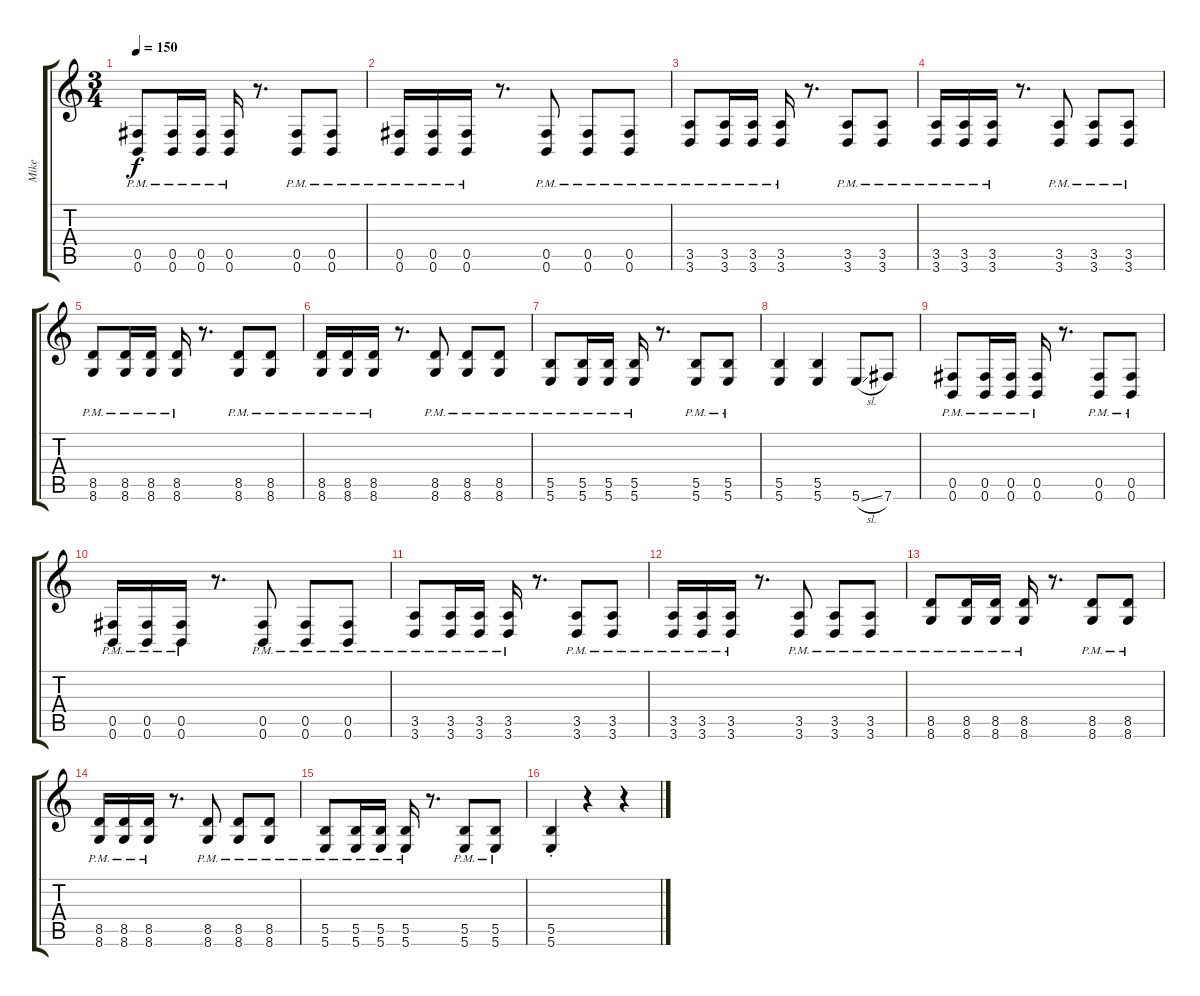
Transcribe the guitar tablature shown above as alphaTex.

\track ("Mike" "Mike") {instrument distortionguitar}
\staff {score tabs}
\tuning (Db4 Ab3 E3 B2 Gb2 B1) {hide}
\ts (3 4)
\tempo 150
\clef g2
\ks c
(0.5{pm} 0.6{pm}).8{dy f} (0.5{pm} 0.6{pm}).16 (0.5{pm} 0.6{pm}).16 (0.5{pm} 0.6{pm}).16 r.8{d} (0.5{pm} 0.6{pm}).8 (0.5{pm} 0.6{pm}).8 |
(0.5{pm} 0.6{pm}).16 (0.5{pm} 0.6{pm}).16 (0.5{pm} 0.6{pm}).16 r.8{d} (0.5{pm} 0.6{pm}).8 (0.5{pm} 0.6{pm}).8 (0.5{pm} 0.6{pm}).8 |
(3.5{pm} 3.6{pm}).8 (3.5{pm} 3.6{pm}).16 (3.5{pm} 3.6{pm}).16 (3.5{pm} 3.6{pm}).16 r.8{d} (3.5{pm} 3.6{pm}).8 (3.5{pm} 3.6{pm}).8 |
(3.5{pm} 3.6{pm}).16 (3.5{pm} 3.6{pm}).16 (3.5{pm} 3.6{pm}).16 r.8{d} (3.5{pm} 3.6{pm}).8 (3.5{pm} 3.6{pm}).8 (3.5{pm} 3.6{pm}).8 |
(8.5{pm} 8.6{pm}).8 (8.5{pm} 8.6{pm}).16 (8.5{pm} 8.6{pm}).16 (8.5{pm} 8.6{pm}).16 r.8{d} (8.5{pm} 8.6{pm}).8 (8.5{pm} 8.6{pm}).8 |
(8.5{pm} 8.6{pm}).16 (8.5{pm} 8.6{pm}).16 (8.5{pm} 8.6{pm}).16 r.8{d} (8.5{pm} 8.6{pm}).8 (8.5{pm} 8.6{pm}).8 (8.5{pm} 8.6{pm}).8 |
(5.5{pm} 5.6{pm}).8 (5.5{pm} 5.6{pm}).16 (5.5{pm} 5.6{pm}).16 (5.5{pm} 5.6{pm}).16 r.8{d} (5.5{pm} 5.6{pm}).8 (5.5{pm} 5.6{pm}).8 |
(5.5 5.6).4 (5.5 5.6).4 5.6{sl}.8 7.6.8 |
(0.5{pm} 0.6{pm}).8 (0.5{pm} 0.6{pm}).16 (0.5{pm} 0.6{pm}).16 (0.5{pm} 0.6{pm}).16 r.8{d} (0.5{pm} 0.6{pm}).8 (0.5{pm} 0.6{pm}).8 |
(0.5{pm} 0.6{pm}).16 (0.5{pm} 0.6{pm}).16 (0.5{pm} 0.6{pm}).16 r.8{d} (0.5{pm} 0.6{pm}).8 (0.5{pm} 0.6{pm}).8 (0.5{pm} 0.6{pm}).8 |
(3.5{pm} 3.6{pm}).8 (3.5{pm} 3.6{pm}).16 (3.5{pm} 3.6{pm}).16 (3.5{pm} 3.6{pm}).16 r.8{d} (3.5{pm} 3.6{pm}).8 (3.5{pm} 3.6{pm}).8 |
(3.5{pm} 3.6{pm}).16 (3.5{pm} 3.6{pm}).16 (3.5{pm} 3.6{pm}).16 r.8{d} (3.5{pm} 3.6{pm}).8 (3.5{pm} 3.6{pm}).8 (3.5{pm} 3.6{pm}).8 |
(8.5{pm} 8.6{pm}).8 (8.5{pm} 8.6{pm}).16 (8.5{pm} 8.6{pm}).16 (8.5{pm} 8.6{pm}).16 r.8{d} (8.5{pm} 8.6{pm}).8 (8.5{pm} 8.6{pm}).8 |
(8.5{pm} 8.6{pm}).16 (8.5{pm} 8.6{pm}).16 (8.5{pm} 8.6{pm}).16 r.8{d} (8.5{pm} 8.6{pm}).8 (8.5{pm} 8.6{pm}).8 (8.5{pm} 8.6{pm}).8 |
(5.5{pm} 5.6{pm}).8 (5.5{pm} 5.6{pm}).16 (5.5{pm} 5.6{pm}).16 (5.5{pm} 5.6{pm}).16 r.8{d} (5.5{pm} 5.6{pm}).8 (5.5{pm} 5.6{pm}).8 |
(5.5{st} 5.6{st}).4 r.4 r.4
